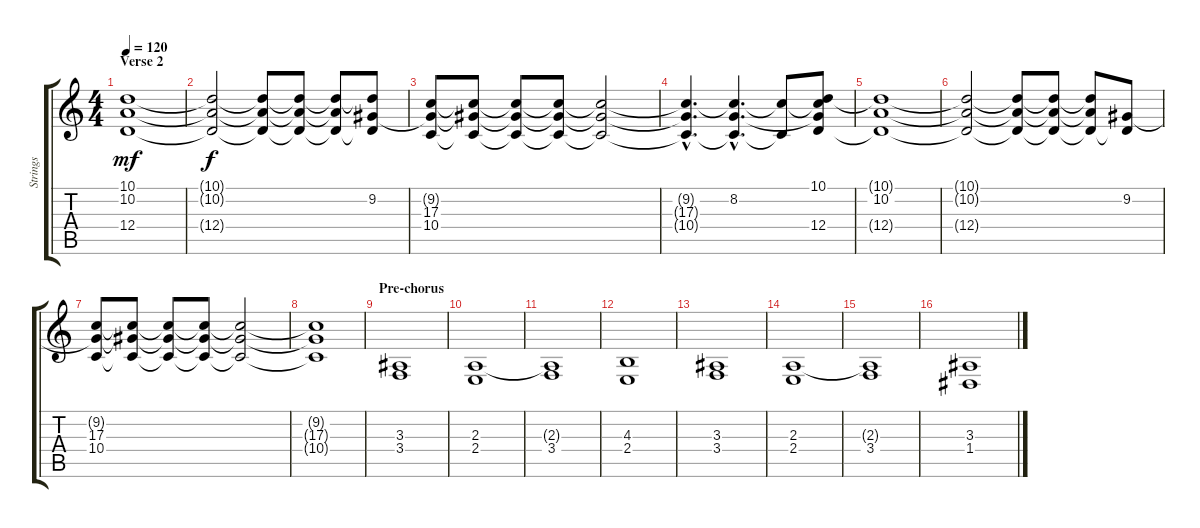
\track ("Strings" "Strings") {instrument stringensemble2}
\staff {score tabs}
\tuning (E4 B3 G3 D3 A2 E2) {hide}
\ts (4 4)
\section ("" "Verse 2")
\tempo 120
\clef g2
\ks c
(10.1 10.2 12.4).1{dy mf} |
(10.1{t} 10.2{t} 12.4{t}).2{dy f} (10.1{t} 10.2{t} 12.4{t}).8 (10.1{t} 10.2{t} 12.4{t}).8 (10.1{t} 10.2{t} 12.4{t}).8 (10.1{t} 9.2 12.4{t}).8 |
(9.2{t} 17.3 10.4).8 (9.2{t} 17.3{t} 10.4{t}).8 (9.2{t} 17.3{t} 10.4{t}).8 (9.2{t} 17.3{t} 10.4{t}).8 (9.2{t} 17.3{t} 10.4{t}).2 |
(9.2{hac t} 17.3{hac t} 10.4{hac t}).4{d} (8.2{hac} 17.3{hac t} 10.4{hac t}).4{d} (17.3{t} 10.4{t}).8 (10.1 8.2{t} 17.3{t} 12.4).8 |
(10.1{t} 10.2 12.4{t}).1 |
(10.1{t} 10.2{t} 12.4{t}).2 (10.1{t} 10.2{t} 12.4{t}).8 (10.1{t} 10.2{t} 12.4{t}).8 (10.1{t} 10.2{t} 12.4{t}).8 (9.2 12.4{t}).8 |
(9.2{t} 17.3 10.4).8 (9.2{t} 17.3{t} 10.4{t}).8 (9.2{t} 17.3{t} 10.4{t}).8 (9.2{t} 17.3{t} 10.4{t}).8 (9.2{t} 17.3{t} 10.4{t}).2 |
(9.2{t} 17.3{t} 10.4{t}).1 |
\section ("" "Pre-chorus")
(3.3 3.4).1 |
(2.3 2.4).1 |
(2.3{t} 3.4).1 |
(4.3 2.4).1 |
(3.3 3.4).1 |
(2.3 2.4).1 |
(2.3{t} 3.4).1 |
(3.3 1.4).1
